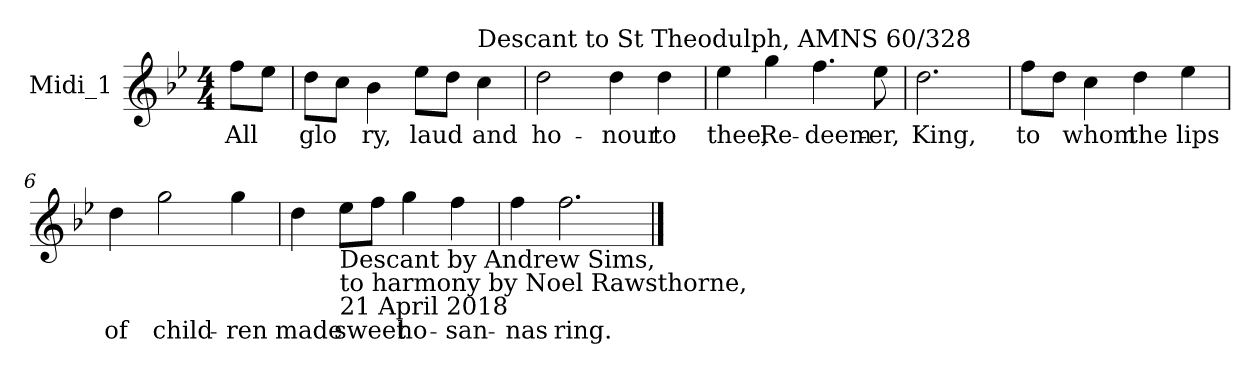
**kern	**text
*part1	*part1
*staff1	*staff1
*I"Midi_1	*
*clefG2	*
*k[b-e-]	*
*B-:	*
*M4/4	*
=	=
!	!LO:LY:b
8ffL	All
8ee-J	.
=1	=1
!	!LO:LY:b
8ddL	glo
8ccJ	.
!	!LO:LY:b
4b-	ry,
!	!LO:LY:b
8ee-L	laud
8ddJ	.
!LO:TX:a:t=Descant to St Theodulph,  AMNS 60/328	!
!	!LO:LY:b
4cc	and
=2	=2
!	!LO:LY:b
2dd	ho-
!	!LO:LY:b
4dd	-nour
!	!LO:LY:b
4dd	to
=3	=3
!	!LO:LY:b
4ee-	thee,
!	!LO:LY:b
4gg	Re-
!	!LO:LY:b
4.ff	-deem-
!	!LO:LY:b
8ee-	-er,
=4	=4
!	!LO:LY:b
2.dd	King,
!!LO:LB:g=z
=5	=5
!	!LO:LY:b
8ffL	to
8ddJ	.
!	!LO:LY:b
4cc	whom
!	!LO:LY:b
4dd	the
!	!LO:LY:b
4ee-	lips
=6	=6
!	!LO:LY:b
4dd	of
!	!LO:LY:b
2gg	child-
!	!LO:LY:b
4gg	-ren
=7	=7
!	!LO:LY:b
4dd	made
!LO:TX:b:t=Descant by Andrew Sims, \nto harmony by Noel Rawsthorne, \n21 April 2018	!
!	!LO:LY:b
8ee-L	sweet
8ffJ	.
!	!LO:LY:b
4gg	ho-
!	!LO:LY:b
4ff	-san-
=8	=8
!	!LO:LY:b
4ff	-nas
!	!LO:LY:b
2.ff	ring.
==	==
*-	*-
